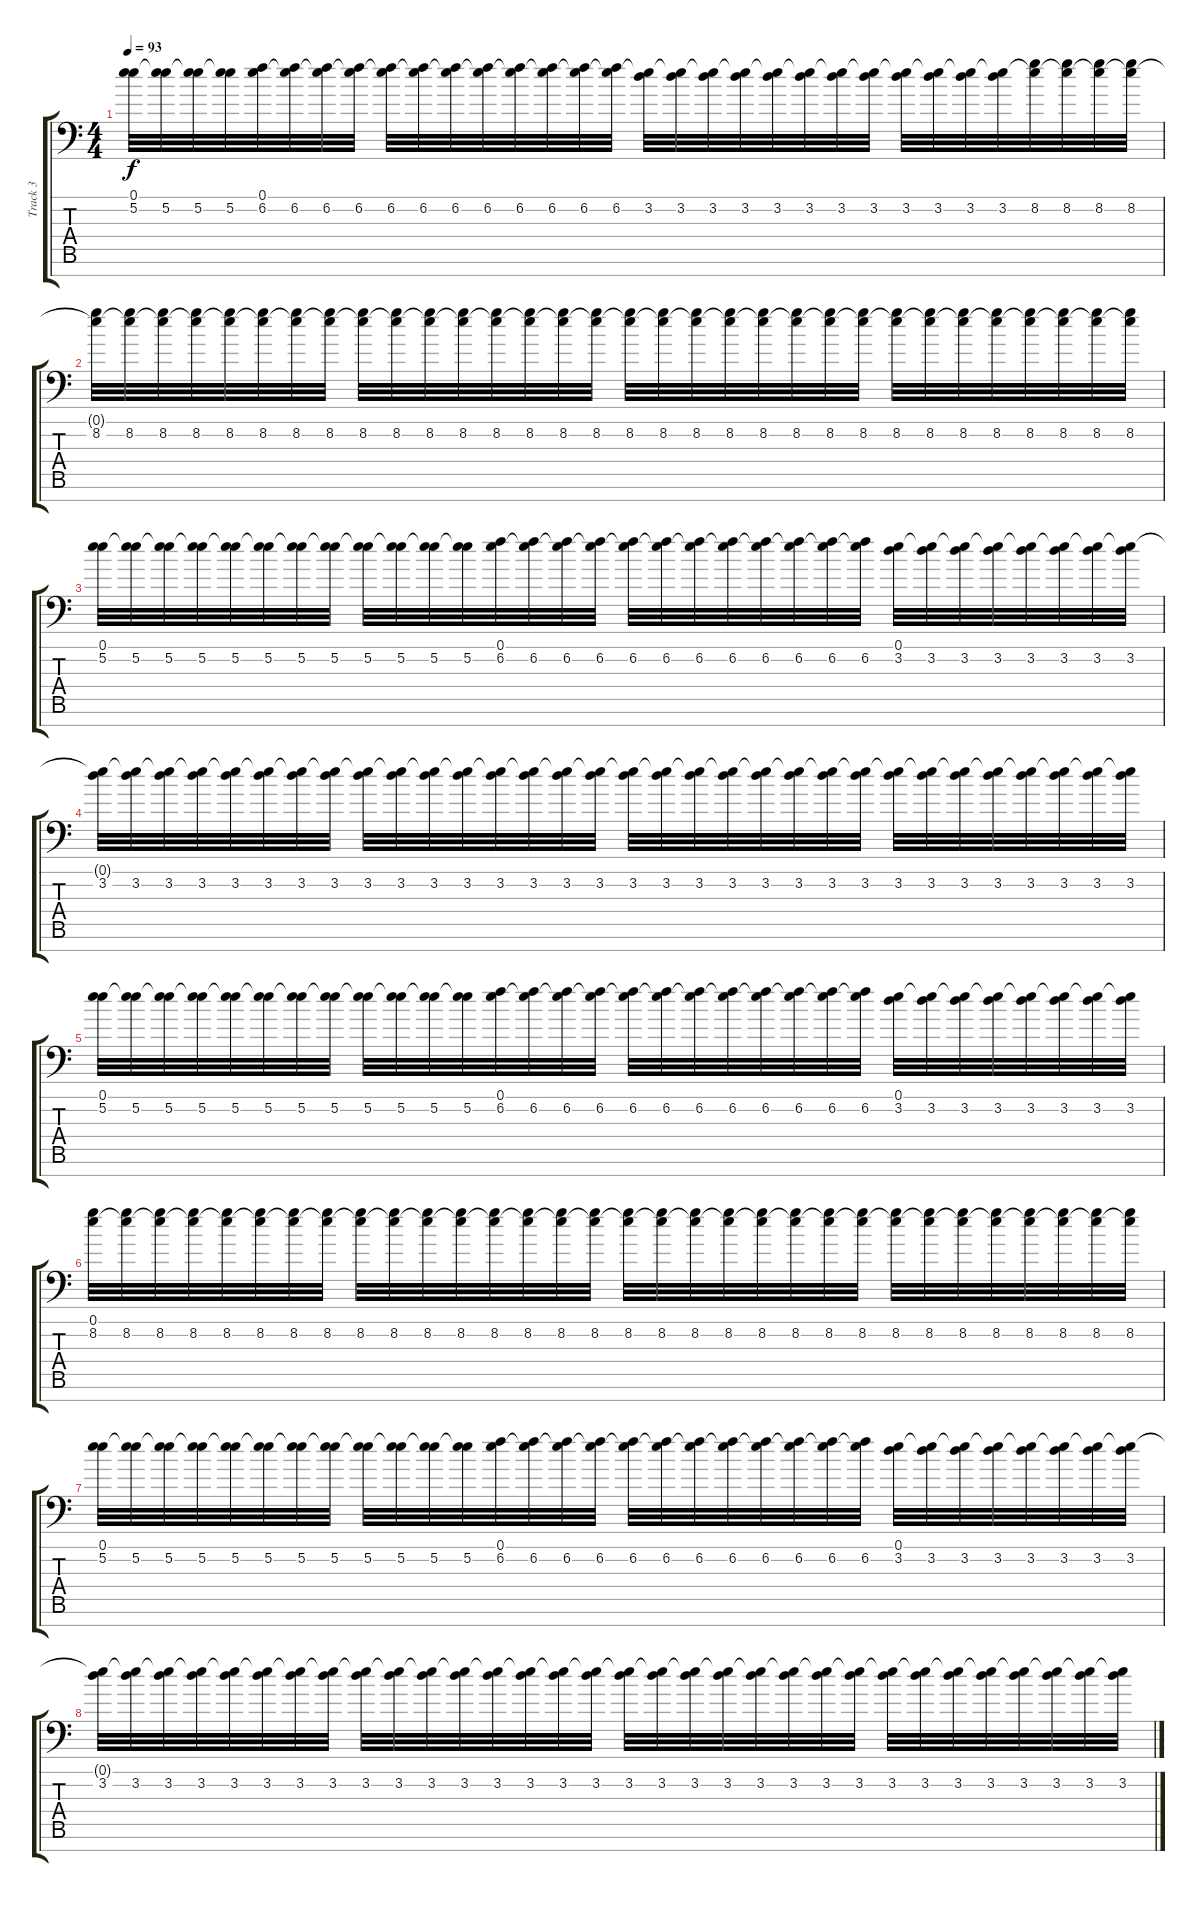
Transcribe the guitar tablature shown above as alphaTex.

\track ("Track 3" "Track 3") {instrument distortionguitar}
\staff {score tabs}
\tuning (E4 B3 G3 D3 A2 E2 A1) {hide}
\ts (4 4)
\tempo 93
\clef f4
\ks c
(0.1{t} 5.2).32{dy f} (0.1{t} 5.2).32 (0.1{t} 5.2).32 (0.1{t} 5.2).32 (0.1 6.2).32 (0.1{t} 6.2).32 (0.1{t} 6.2).32 (0.1{t} 6.2).32 (0.1{t} 6.2).32 (0.1{t} 6.2).32 (0.1{t} 6.2).32 (0.1{t} 6.2).32 (0.1{t} 6.2).32 (0.1{t} 6.2).32 (0.1{t} 6.2).32 (0.1{t} 6.2).32 (0.1{t} 3.2).32 (0.1{t} 3.2).32 (0.1{t} 3.2).32 (0.1{t} 3.2).32 (0.1{t} 3.2).32 (0.1{t} 3.2).32 (0.1{t} 3.2).32 (0.1{t} 3.2).32 (0.1{t} 3.2).32 (0.1{t} 3.2).32 (0.1{t} 3.2).32 (0.1{t} 3.2).32 (0.1{t} 8.2).32 (0.1{t} 8.2).32 (0.1{t} 8.2).32 (0.1{t} 8.2).32 |
(0.1{t} 8.2).32 (0.1{t} 8.2).32 (0.1{t} 8.2).32 (0.1{t} 8.2).32 (0.1{t} 8.2).32 (0.1{t} 8.2).32 (0.1{t} 8.2).32 (0.1{t} 8.2).32 (0.1{t} 8.2).32 (0.1{t} 8.2).32 (0.1{t} 8.2).32 (0.1{t} 8.2).32 (0.1{t} 8.2).32 (0.1{t} 8.2).32 (0.1{t} 8.2).32 (0.1{t} 8.2).32 (0.1{t} 8.2).32 (0.1{t} 8.2).32 (0.1{t} 8.2).32 (0.1{t} 8.2).32 (0.1{t} 8.2).32 (0.1{t} 8.2).32 (0.1{t} 8.2).32 (0.1{t} 8.2).32 (0.1{t} 8.2).32 (0.1{t} 8.2).32 (0.1{t} 8.2).32 (0.1{t} 8.2).32 (0.1{t} 8.2).32 (0.1{t} 8.2).32 (0.1{t} 8.2).32 (0.1{t} 8.2).32 |
(0.1 5.2).32 (0.1{t} 5.2).32 (0.1{t} 5.2).32 (0.1{t} 5.2).32 (0.1{t} 5.2).32 (0.1{t} 5.2).32 (0.1{t} 5.2).32 (0.1{t} 5.2).32 (0.1{t} 5.2).32 (0.1{t} 5.2).32 (0.1{t} 5.2).32 (0.1{t} 5.2).32 (0.1 6.2).32 (0.1{t} 6.2).32 (0.1{t} 6.2).32 (0.1{t} 6.2).32 (0.1{t} 6.2).32 (0.1{t} 6.2).32 (0.1{t} 6.2).32 (0.1{t} 6.2).32 (0.1{t} 6.2).32 (0.1{t} 6.2).32 (0.1{t} 6.2).32 (0.1{t} 6.2).32 (0.1 3.2).32 (0.1{t} 3.2).32 (0.1{t} 3.2).32 (0.1{t} 3.2).32 (0.1{t} 3.2).32 (0.1{t} 3.2).32 (0.1{t} 3.2).32 (0.1{t} 3.2).32 |
(0.1{t} 3.2).32 (0.1{t} 3.2).32 (0.1{t} 3.2).32 (0.1{t} 3.2).32 (0.1{t} 3.2).32 (0.1{t} 3.2).32 (0.1{t} 3.2).32 (0.1{t} 3.2).32 (0.1{t} 3.2).32 (0.1{t} 3.2).32 (0.1{t} 3.2).32 (0.1{t} 3.2).32 (0.1{t} 3.2).32 (0.1{t} 3.2).32 (0.1{t} 3.2).32 (0.1{t} 3.2).32 (0.1{t} 3.2).32 (0.1{t} 3.2).32 (0.1{t} 3.2).32 (0.1{t} 3.2).32 (0.1{t} 3.2).32 (0.1{t} 3.2).32 (0.1{t} 3.2).32 (0.1{t} 3.2).32 (0.1{t} 3.2).32 (0.1{t} 3.2).32 (0.1{t} 3.2).32 (0.1{t} 3.2).32 (0.1{t} 3.2).32 (0.1{t} 3.2).32 (0.1{t} 3.2).32 (0.1{t} 3.2).32 |
(0.1 5.2).32 (0.1{t} 5.2).32 (0.1{t} 5.2).32 (0.1{t} 5.2).32 (0.1{t} 5.2).32 (0.1{t} 5.2).32 (0.1{t} 5.2).32 (0.1{t} 5.2).32 (0.1{t} 5.2).32 (0.1{t} 5.2).32 (0.1{t} 5.2).32 (0.1{t} 5.2).32 (0.1 6.2).32 (0.1{t} 6.2).32 (0.1{t} 6.2).32 (0.1{t} 6.2).32 (0.1{t} 6.2).32 (0.1{t} 6.2).32 (0.1{t} 6.2).32 (0.1{t} 6.2).32 (0.1{t} 6.2).32 (0.1{t} 6.2).32 (0.1{t} 6.2).32 (0.1{t} 6.2).32 (0.1 3.2).32 (0.1{t} 3.2).32 (0.1{t} 3.2).32 (0.1{t} 3.2).32 (0.1{t} 3.2).32 (0.1{t} 3.2).32 (0.1{t} 3.2).32 (0.1{t} 3.2).32 |
(0.1 8.2).32 (0.1{t} 8.2).32 (0.1{t} 8.2).32 (0.1{t} 8.2).32 (0.1{t} 8.2).32 (0.1{t} 8.2).32 (0.1{t} 8.2).32 (0.1{t} 8.2).32 (0.1{t} 8.2).32 (0.1{t} 8.2).32 (0.1{t} 8.2).32 (0.1{t} 8.2).32 (0.1{t} 8.2).32 (0.1{t} 8.2).32 (0.1{t} 8.2).32 (0.1{t} 8.2).32 (0.1{t} 8.2).32 (0.1{t} 8.2).32 (0.1{t} 8.2).32 (0.1{t} 8.2).32 (0.1{t} 8.2).32 (0.1{t} 8.2).32 (0.1{t} 8.2).32 (0.1{t} 8.2).32 (0.1{t} 8.2).32 (0.1{t} 8.2).32 (0.1{t} 8.2).32 (0.1{t} 8.2).32 (0.1{t} 8.2).32 (0.1{t} 8.2).32 (0.1{t} 8.2).32 (0.1{t} 8.2).32 |
(0.1 5.2).32 (0.1{t} 5.2).32 (0.1{t} 5.2).32 (0.1{t} 5.2).32 (0.1{t} 5.2).32 (0.1{t} 5.2).32 (0.1{t} 5.2).32 (0.1{t} 5.2).32 (0.1{t} 5.2).32 (0.1{t} 5.2).32 (0.1{t} 5.2).32 (0.1{t} 5.2).32 (0.1 6.2).32 (0.1{t} 6.2).32 (0.1{t} 6.2).32 (0.1{t} 6.2).32 (0.1{t} 6.2).32 (0.1{t} 6.2).32 (0.1{t} 6.2).32 (0.1{t} 6.2).32 (0.1{t} 6.2).32 (0.1{t} 6.2).32 (0.1{t} 6.2).32 (0.1{t} 6.2).32 (0.1 3.2).32 (0.1{t} 3.2).32 (0.1{t} 3.2).32 (0.1{t} 3.2).32 (0.1{t} 3.2).32 (0.1{t} 3.2).32 (0.1{t} 3.2).32 (0.1{t} 3.2).32 |
(0.1{t} 3.2).32 (0.1{t} 3.2).32 (0.1{t} 3.2).32 (0.1{t} 3.2).32 (0.1{t} 3.2).32 (0.1{t} 3.2).32 (0.1{t} 3.2).32 (0.1{t} 3.2).32 (0.1{t} 3.2).32 (0.1{t} 3.2).32 (0.1{t} 3.2).32 (0.1{t} 3.2).32 (0.1{t} 3.2).32 (0.1{t} 3.2).32 (0.1{t} 3.2).32 (0.1{t} 3.2).32 (0.1{t} 3.2).32 (0.1{t} 3.2).32 (0.1{t} 3.2).32 (0.1{t} 3.2).32 (0.1{t} 3.2).32 (0.1{t} 3.2).32 (0.1{t} 3.2).32 (0.1{t} 3.2).32 (0.1{t} 3.2).32 (0.1{t} 3.2).32 (0.1{t} 3.2).32 (0.1{t} 3.2).32 (0.1{t} 3.2).32 (0.1{t} 3.2).32 (0.1{t} 3.2).32 (0.1{t} 3.2).32
